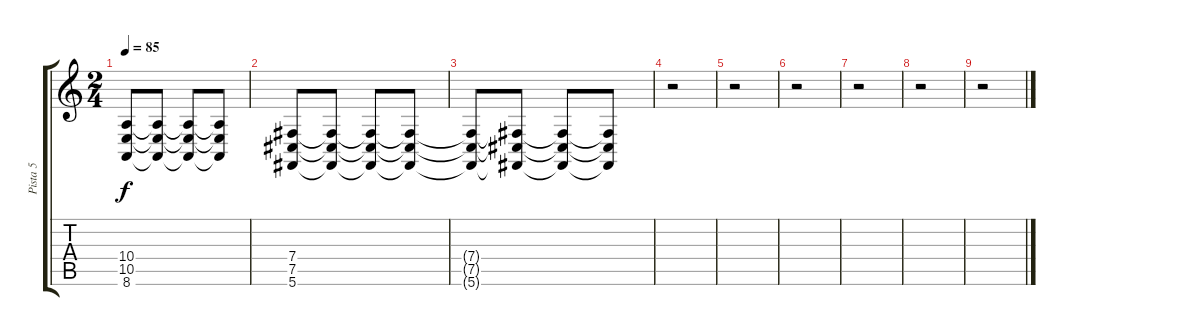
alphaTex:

\track ("Pista 5" "Pista 5") {instrument stringensemble1}
\staff {score tabs}
\tuning (Db4 Ab3 E3 B2 Gb2 Db2) {hide}
\ts (2 4)
\tempo 85
\clef g2
\ks c
(10.4{t} 10.5{t} 8.6{t}).8{dy f volume 9} (10.4{t} 10.5{t} 8.6{t}).8{volume 8} (10.4{t} 10.5{t} 8.6{t}).8{volume 7} (10.4{t} 10.5{t} 8.6{t}).8{volume 5} |
(7.4 7.5 5.6).8{volume 14 instrument distortionguitar} (7.4{t} 7.5{t} 5.6{t}).8{volume 13} (7.4{t} 7.5{t} 5.6{t}).8{volume 11} (7.4{t} 7.5{t} 5.6{t}).8{volume 10} |
(7.4{t} 7.5{t} 5.6{t}).8{volume 9} (7.4{t} 7.5{t} 5.6{t}).8{volume 8} (7.4{t} 7.5{t} 5.6{t}).8{volume 7} (7.4{t} 7.5{t} 5.6{t}).8{volume 5} |
r.2 |
r.2 |
r.2 |
r.2 |
r.2 |
r.2
